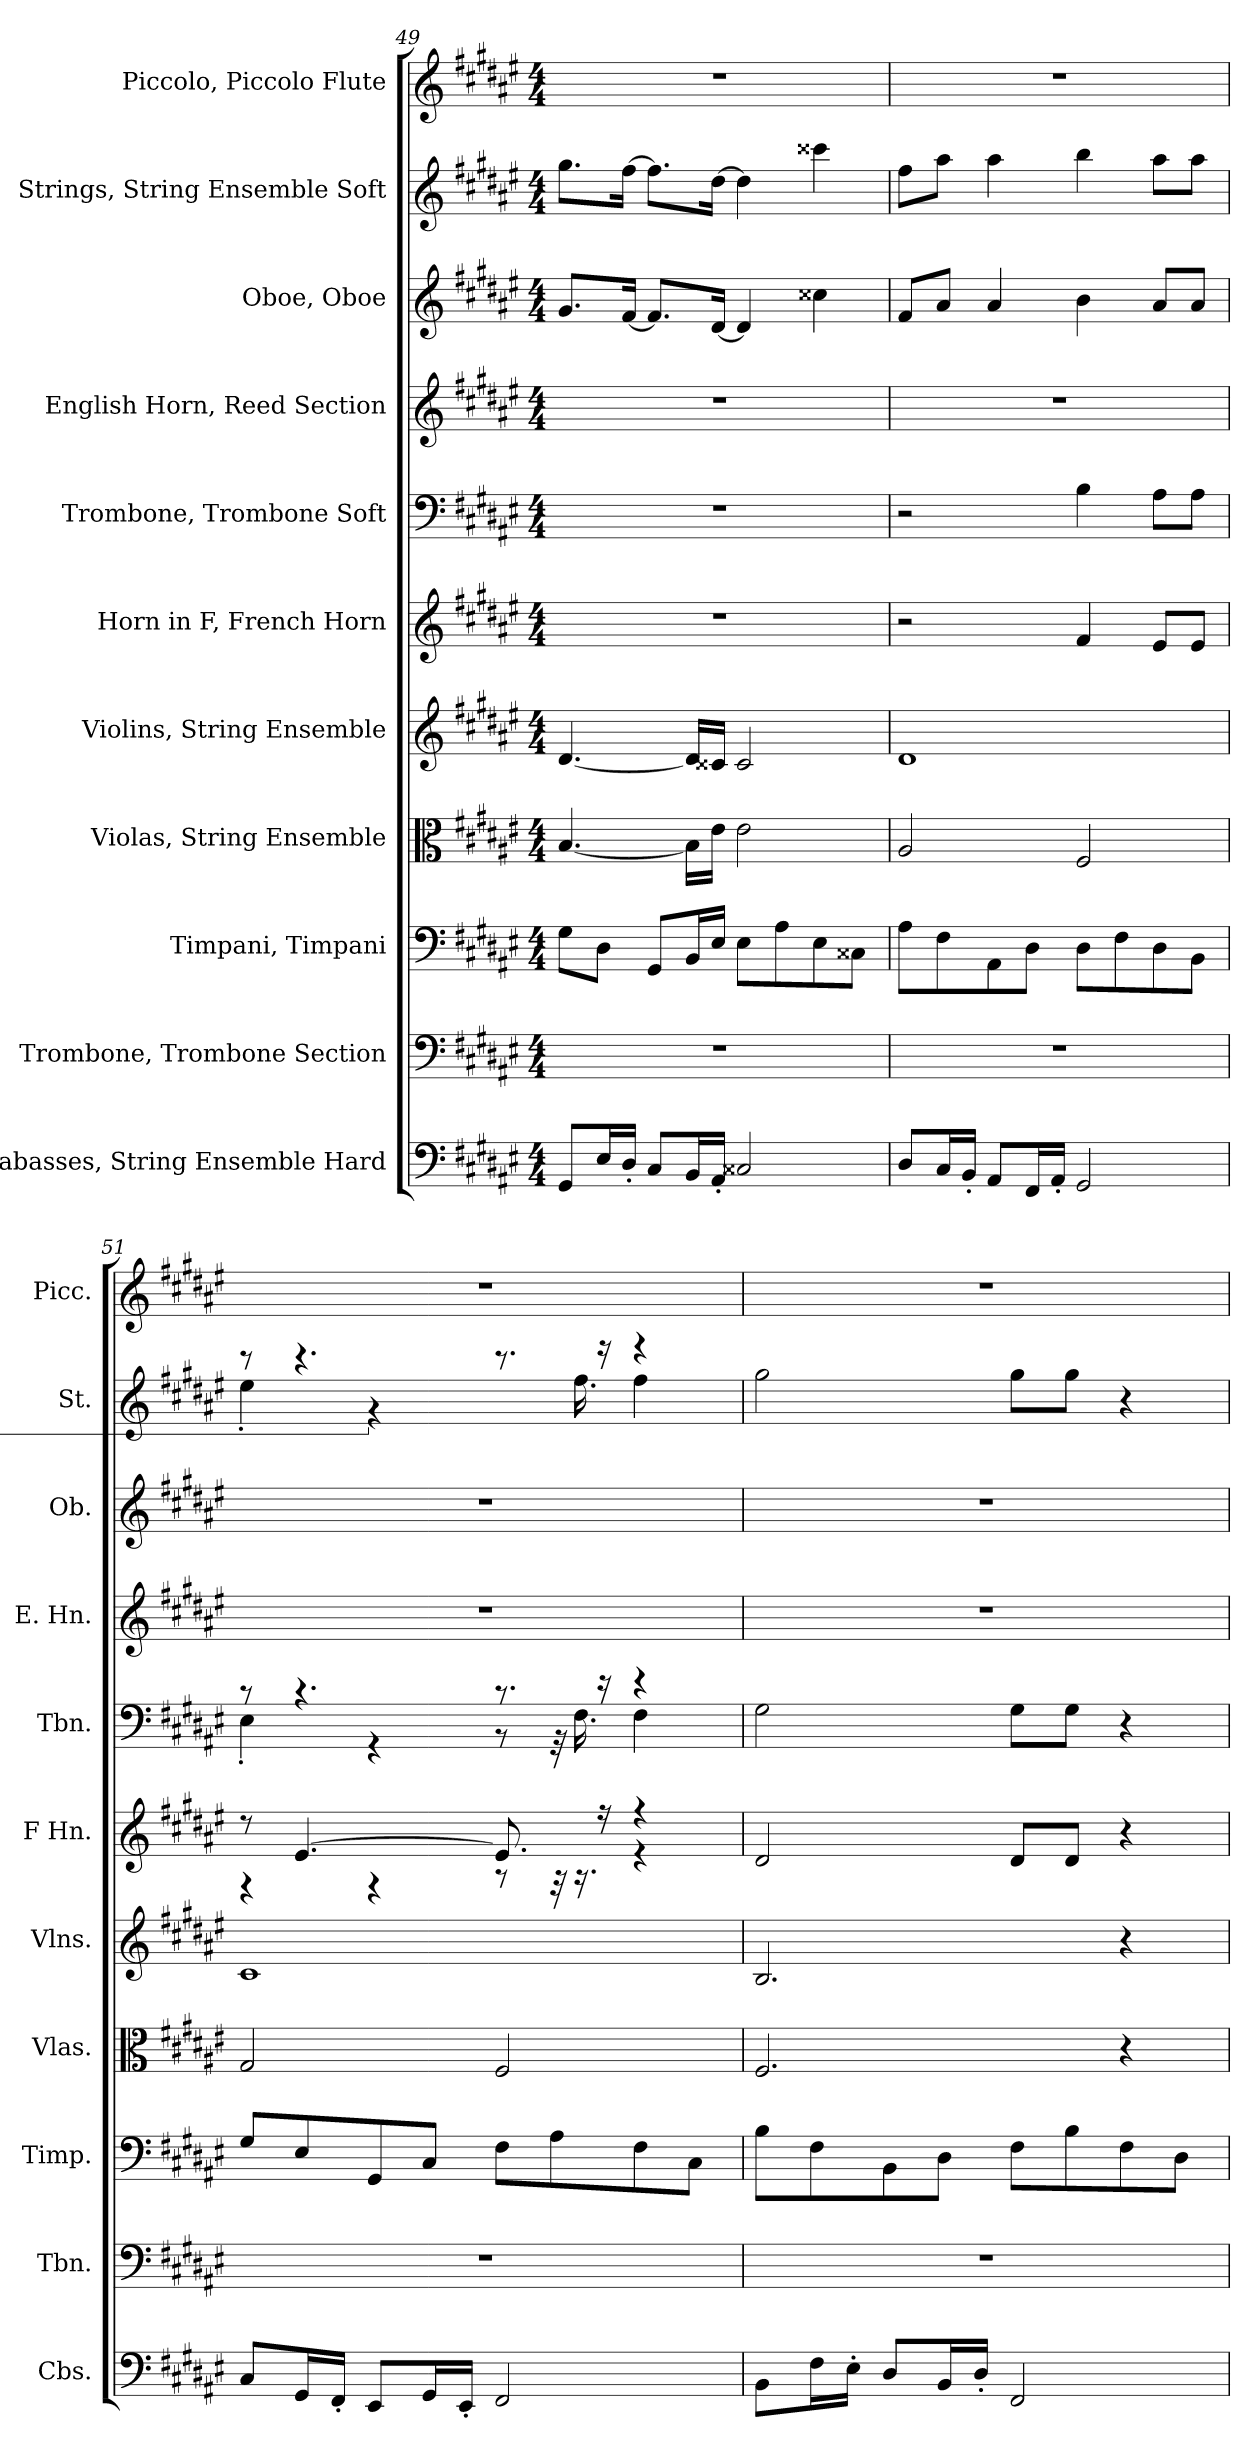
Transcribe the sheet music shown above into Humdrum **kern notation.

**kern	**kern	**kern	**kern	**kern	**kern	**kern	**kern	**kern	**kern	**kern
*part11	*part10	*part9	*part8	*part7	*part6	*part5	*part4	*part3	*part2	*part1
*staff11	*staff10	*staff9	*staff8	*staff7	*staff6	*staff5	*staff4	*staff3	*staff2	*staff1
*I"Contrabasses, String Ensemble Hard	*I"Trombone, Trombone Section	*I"Timpani, Timpani	*I"Violas, String Ensemble	*I"Violins, String Ensemble	*I"Horn in F, French Horn	*I"Trombone, Trombone Soft	*I"English Horn, Reed Section	*I"Oboe, Oboe	*I"Strings, String Ensemble Soft	*I"Piccolo, Piccolo Flute
*I'Cbs.	*I'Tbn.	*I'Timp.	*I'Vlas.	*I'Vlns.	*I'F Hn.	*I'Tbn.	*I'E. Hn.	*I'Ob.	*I'St.	*I'Picc.
*clefF4	*clefF4	*clefF4	*clefC3	*clefG2	*clefG2	*clefF4	*clefG2	*clefG2	*clefG2	*clefG2
*ITrd7c12	*	*	*	*	*ITrd4c7	*	*ITrd4c7	*	*	*ITrd-7c-12
*k[f#c#g#d#a#e#]	*k[f#c#g#d#a#e#]	*k[f#c#g#d#a#e#]	*k[f#c#g#d#a#e#]	*k[f#c#g#d#a#e#]	*k[f#c#g#d#a#]	*k[f#c#g#d#a#e#]	*k[f#c#g#d#a#]	*k[f#c#g#d#a#e#]	*k[f#c#g#d#a#e#]	*k[f#c#g#d#a#e#]
*M4/4	*M4/4	*M4/4	*M4/4	*M4/4	*M4/4	*M4/4	*M4/4	*M4/4	*M4/4	*M4/4
=49	=49	=49	=49	=49	=49	=49	=49	=49	=49	=49
8GGG#/L	1r	8G#\L	[4.B/	[4.d#/	1r	1r	1r	8.g#/L	8.gg#\L	1r
16EE#/L	.	8D#\J	.	.	.	.	.	.	.	.
16DD#'/JJ	.	.	.	.	.	.	.	[16f#/Jk	[16ff#\Jk	.
8CC#/L	.	8GG#/L	.	.	.	.	.	8.f#/L]	8.ff#\L]	.
16BBB/L	.	16BB/L	16B\LL]	16d#/LL]	.	.	.	.	.	.
16AAA#'/JJ	.	16E#/JJ	16e#\JJ	16c##X/JJ	.	.	.	[16d#/Jk	[16dd#\Jk	.
2CC##X/	.	8E#\L	2e#\	2c##/	.	.	.	4d#/]	4dd#\]	.
.	.	8A#\	.	.	.	.	.	.	.	.
.	.	8E#\	.	.	.	.	.	4cc##X\	4ccc##X\	.
.	.	8C##X\J	.	.	.	.	.	.	.	.
!!LO:PB:g=z
=50	=50	=50	=50	=50	=50	=50	=50	=50	=50	=50
8DD#/L	1r	8A#\L	2A#/	1d#	2r	2r	1r	8f#/L	8ff#\L	1r
16CC#/L	.	8F#\	.	.	.	.	.	8a#/J	8aa#\J	.
16BBB'/JJ	.	.	.	.	.	.	.	.	.	.
8AAA#/L	.	8AA#\	.	.	.	.	.	4a#/	4aa#\	.
16FFF#/L	.	8D#\J	.	.	.	.	.	.	.	.
16AAA#'/JJ	.	.	.	.	.	.	.	.	.	.
2GGG#/	.	8D#\L	2F#/	.	4B/	4B\	.	4b\	4bb\	.
.	.	8F#\	.	.	.	.	.	.	.	.
.	.	8D#\	.	.	8A#/L	8A#\L	.	8a#/L	8aa#\L	.
.	.	8BB\J	.	.	8A#/J	8A#\J	.	8a#/J	8aa#\J	.
=51	=51	=51	=51	=51	=51	=51	=51	=51	=51	=51
*	*	*	*	*	*^	*^	*	*	*^	*
8CC#/L	1r	8G#/L	2G#/	1c#	8r	4r	8r	4E#'\	1r	1r	8r	4ee#'\	1r
16GGG#/L	.	8E#/	.	.	[4.A#/	.	4.r	.	.	.	4.r	.	.
16FFF#'/JJ	.	.	.	.	.	.	.	.	.	.	.	.	.
!	!	!	!	!	!	!	!	!	!	!	!	!LO:N:vis=4..	!
8EEE#/L	.	8GG#/	.	.	.	4r	.	4r	.	.	.	32%13r	.
16GGG#/L	.	8C#/J	.	.	.	.	.	.	.	.	.	.	.
16EEE#'/JJ	.	.	.	.	.	.	.	.	.	.	.	.	.
2FFF#/	.	8F#\L	2F#/	.	8.A#/]	8r	8.r	8r	.	.	8.r	.	.
.	.	8A#\	.	.	.	32r	.	32r	.	.	.	.	.
.	.	.	.	.	.	16.r	.	16.F#\	.	.	.	16.ff#\	.
.	.	.	.	.	16r	.	16r	.	.	.	16r	.	.
.	.	8F#\	.	.	4r	4r	4r	4F#\	.	.	4r	4ff#\	.
.	.	8C#\J	.	.	.	.	.	.	.	.	.	.	.
*	*	*	*	*	*v	*v	*	*	*	*	*v	*v	*
*	*	*	*	*	*	*v	*v	*	*	*	*
=52	=52	=52	=52	=52	=52	=52	=52	=52	=52	=52
8BBB\L	1r	8B\L	2.F#/	2.B/	2G#/	2G#\	1r	1r	2gg#\	1r
16FF#\L	.	8F#\	.	.	.	.	.	.	.	.
16EE#'\JJ	.	.	.	.	.	.	.	.	.	.
8DD#/L	.	8BB\	.	.	.	.	.	.	.	.
16BBB/L	.	8D#\J	.	.	.	.	.	.	.	.
16DD#'/JJ	.	.	.	.	.	.	.	.	.	.
2FFF#/	.	8F#\L	.	.	8G#/L	8G#\L	.	.	8gg#\L	.
.	.	8B\	.	.	8G#/J	8G#\J	.	.	8gg#\J	.
.	.	8F#\	4r	4r	4r	4r	.	.	4r	.
.	.	8D#\J	.	.	.	.	.	.	.	.
=	=	=	=	=	=	=	=	=	=	=
*-	*-	*-	*-	*-	*-	*-	*-	*-	*-	*-
